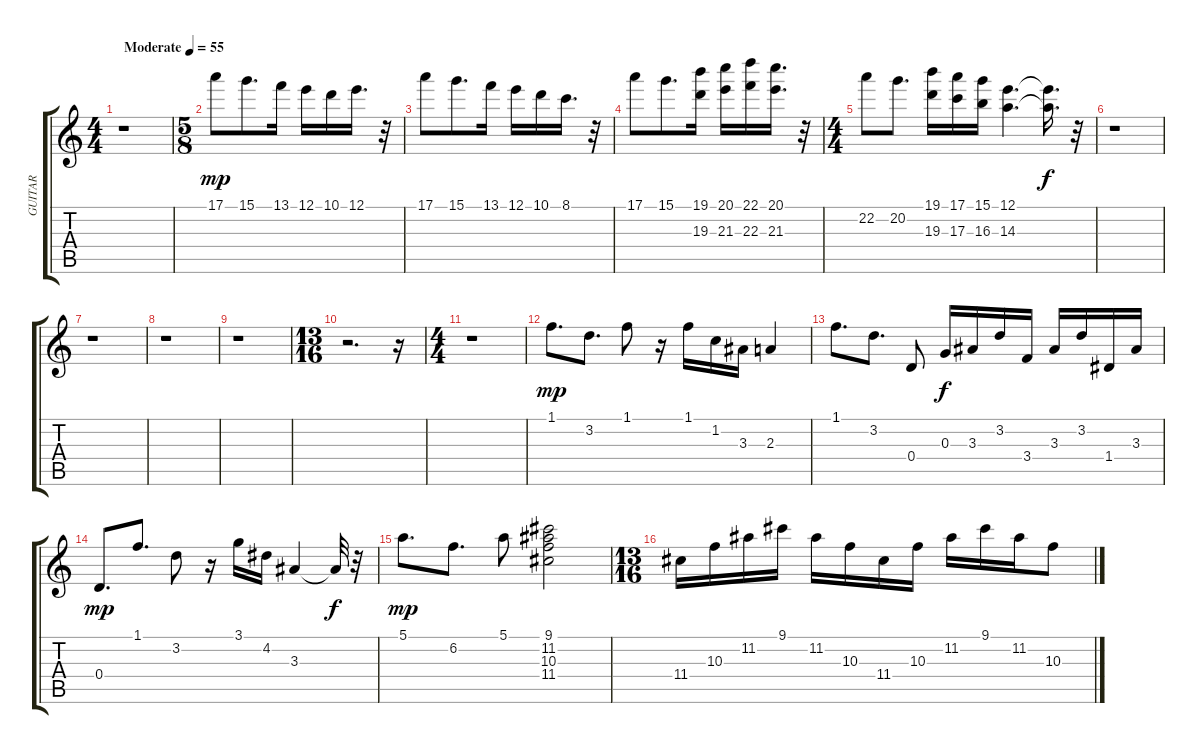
\track ("GUITAR" "GUITAR") {instrument overdrivenguitar}
\staff {score tabs}
\tuning (E4 B3 G3 D3 A2 E2) {hide}
\ts (4 4)
\tempo (55 "Moderate")
\clef g2
\ks c
r.1{dy mp instrument overdrivenguitar} |
\ts (5 8)
17.1.8 15.1.8{d} 13.1.16 12.1.16 10.1.16 12.1.16{d} r.32 |
17.1.8 15.1.8{d} 13.1.16 12.1.16 10.1.16 8.1.16{d} r.32 |
17.1.8 15.1.8{d} (19.1 19.3).16 (20.1 21.3).16 (22.1 22.3).16 (20.1 21.3).16{d} r.32 |
\ts (4 4)
22.2.8 20.2.8{d} (19.1 19.3).16 (17.1 17.3).16 (15.1 16.3).16 (12.1 14.3).4{d} (12.1{t} 14.3{t}).16{d dy f} r.32 |
r.1 |
r.1 |
r.1 |
r.1 |
\ts (13 16)
r.2{d} r.16 |
\ts (4 4)
r.1 |
1.1.8{d dy mp balance 11 instrument acousticguitarsteel} 3.2.8{d} 1.1.8 r.16 1.1.16 1.2.16 3.3.16 2.3.4 |
1.1.8{d} 3.2.8{d} 0.4.8 0.3.16{dy f} 3.3.16 3.2.16 3.4.16 3.3.16 3.2.16 1.4.16 3.3.16 |
0.4.8{d dy mp} 1.1.8{d} 3.2.8 r.16 3.1.16 4.2.16 3.3.4 3.3{t}.32{dy f} r.32 |
5.1.8{d dy mp} 6.2.8{d} 5.1.8 (9.1 11.2 10.3 11.4).2 |
\ts (13 16)
11.4.16 10.3.16 11.2.16 9.1.16 11.2.16 10.3.16 11.4.16 10.3.16 11.2.16 9.1.16 11.2.16 10.3.8
